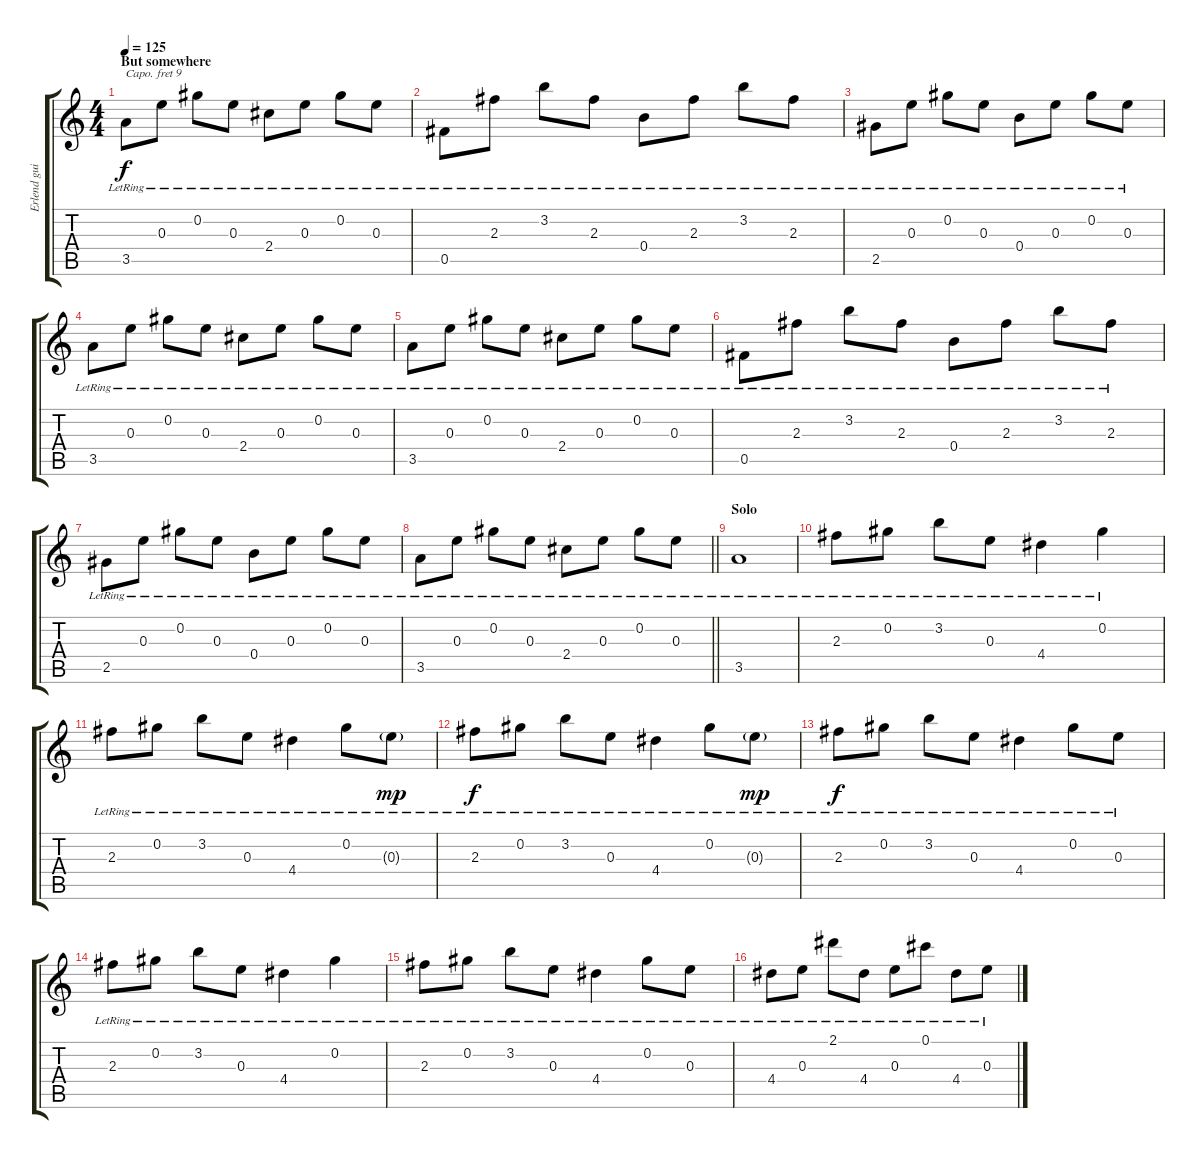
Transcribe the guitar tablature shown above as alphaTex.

\track ("Erlend guitar (Capo 9)" "Erlend gui") {instrument acousticguitarnylon}
\staff {score tabs}
\capo 9
\tuning (E4 B3 G3 D3 A2 E2) {hide}
\ts (4 4)
\section ("" "But somewhere")
\tempo 125
\clef g2
\ks c
3.5{lr}.8{dy f} 0.3{lr}.8 0.2{lr}.8 0.3{lr}.8 2.4{lr}.8 0.3{lr}.8 0.2{lr}.8 0.3{lr}.8 |
0.5{lr}.8 2.3{lr}.8 3.2{lr}.8 2.3{lr}.8 0.4{lr}.8 2.3{lr}.8 3.2{lr}.8 2.3{lr}.8 |
2.5{lr}.8 0.3{lr}.8 0.2{lr}.8 0.3{lr}.8 0.4{lr}.8 0.3{lr}.8 0.2{lr}.8 0.3{lr}.8 |
3.5{lr}.8 0.3{lr}.8 0.2{lr}.8 0.3{lr}.8 2.4{lr}.8 0.3{lr}.8 0.2{lr}.8 0.3{lr}.8 |
3.5{lr}.8 0.3{lr}.8 0.2{lr}.8 0.3{lr}.8 2.4{lr}.8 0.3{lr}.8 0.2{lr}.8 0.3{lr}.8 |
0.5{lr}.8 2.3{lr}.8 3.2{lr}.8 2.3{lr}.8 0.4{lr}.8 2.3{lr}.8 3.2{lr}.8 2.3{lr}.8 |
2.5{lr}.8 0.3{lr}.8 0.2{lr}.8 0.3{lr}.8 0.4{lr}.8 0.3{lr}.8 0.2{lr}.8 0.3{lr}.8 |
\barLineRight lightlight
3.5{lr}.8 0.3{lr}.8 0.2{lr}.8 0.3{lr}.8 2.4{lr}.8 0.3{lr}.8 0.2{lr}.8 0.3{lr}.8 |
\section ("" "Solo")
3.5{lr}.1 |
2.3{lr}.8 0.2{lr}.8 3.2{lr}.8 0.3{lr}.8 4.4{lr}.4 0.2{lr}.4 |
2.3{lr}.8 0.2{lr}.8 3.2{lr}.8 0.3{lr}.8 4.4{lr}.4 0.2{lr}.8 0.3{g lr}.8{dy mp} |
2.3{lr}.8{dy f} 0.2{lr}.8 3.2{lr}.8 0.3{lr}.8 4.4{lr}.4 0.2{lr}.8 0.3{g lr}.8{dy mp} |
2.3{lr}.8{dy f} 0.2{lr}.8 3.2{lr}.8 0.3{lr}.8 4.4{lr}.4 0.2{lr}.8 0.3{lr}.8 |
2.3{lr}.8 0.2{lr}.8 3.2{lr}.8 0.3{lr}.8 4.4{lr}.4 0.2{lr}.4 |
2.3{lr}.8 0.2{lr}.8 3.2{lr}.8 0.3{lr}.8 4.4{lr}.4 0.2{lr}.8 0.3{lr}.8 |
4.4{lr}.8 0.3{lr}.8 2.1{lr}.8 4.4{lr}.8 0.3{lr}.8 0.1{lr}.8 4.4{lr}.8 0.3{lr}.8
